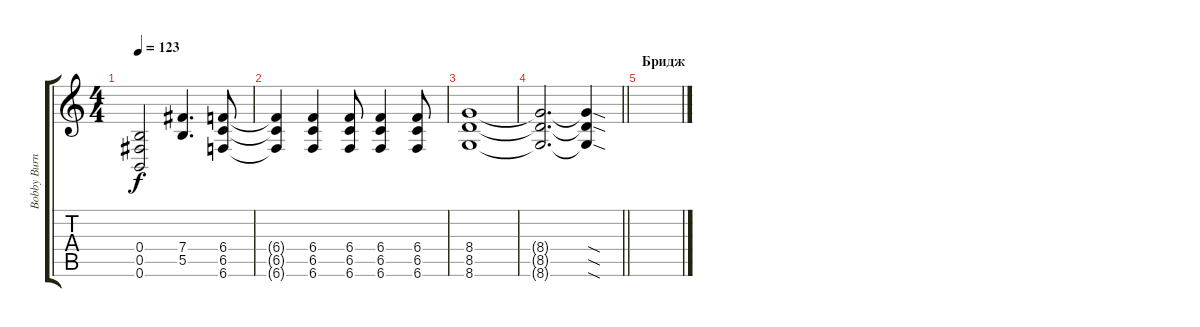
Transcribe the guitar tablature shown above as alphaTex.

\track ("Bobby Burns" "Bobby Burn") {instrument distortionguitar}
\staff {score tabs}
\tuning (Db4 Ab3 E3 B2 Gb2 B1) {hide}
\ts (4 4)
\tempo 123
\clef g2
\ks c
(0.4 0.5 0.6).2{dy f} (7.4 5.5).4{d} (6.4 6.5 6.6).8 |
(6.4{t} 6.5{t} 6.6{t}).4 (6.4 6.5 6.6).4 (6.4 6.5 6.6).8 (6.4 6.5 6.6).4 (6.4 6.5 6.6).8 |
(8.4 8.5 8.6).1 |
\barLineRight lightlight
(8.4{t} 8.5{t} 8.6{t}).2{d} (8.4{sod t} 8.5{sod t} 8.6{sod t}).4 |
\section ("" "Бридж")
